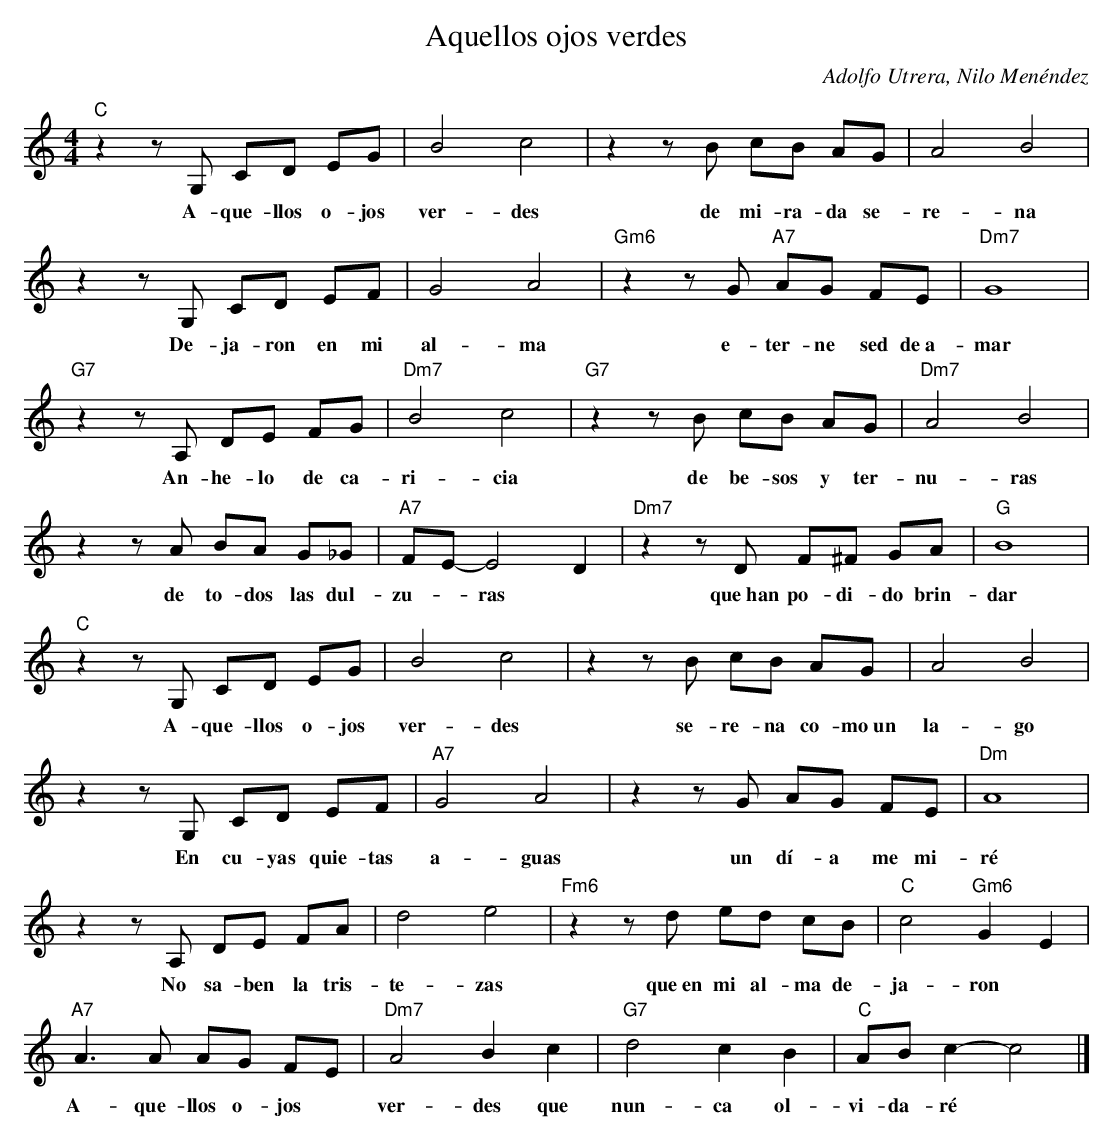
X:1
T: Aquellos ojos verdes
C:Adolfo Utrera, Nilo Menéndez
M:4/4
L:1/8
K:C
"C" z2 zG, CD EG | B4 c4 | z2 zB cB AG | A4 B4 |
w: A-que-llos o-jos | ver- des | de mi-ra-da se- | re-na |
z2 zG, CD EF | G4 A4 | "Gm6" z2 zG "A7" AG FE | "Dm7" G8 |
w: De-ja-ron en mi | al-ma | e-ter-ne sed de~a- | mar |
"G7" z2 zA, DE FG | "Dm7" B4 c4 | "G7" z2 zB cB AG | "Dm7" A4 B4 |
w: An-he-lo de ca- | ri-cia | de be-sos y ter- | nu-ras |
z2 zA BA G_G | "A7" FE- E4 D2 | "Dm7" z2 zD F^F GA | "G" B8 |
w: de to-dos las dul- | zu- * ras | que~han po-di-do brin- | dar |
"C" z2 zG, CD EG | B4 c4 | z2 zB cB AG | A4 B4 |
w: A-que-llos o-jos | ver-des | se-re-na co-mo~un | la-go |
z2 zG, CD EF | "A7" G4 A4 | z2 zG AG FE | "Dm" A8 |
w: En cu-yas quie-tas | a-guas | un dí-a me mi-ré
z2 zA, DE FA | d4 e4 | "Fm6" z2 zd ed cB | "C" c4 "Gm6" G2 E2 |
w: No sa-ben la tris- | te-zas | que~en mi al-ma de- | ja-ron |
"A7" A3 A AG FE | "Dm7" A4 B2 c2 | "G7" d4 c2 B2 |"C" AB c2- c4 |]
w: A-que-llos o-jos | ver-des que | nun-ca ol- | vi-da-ré*
